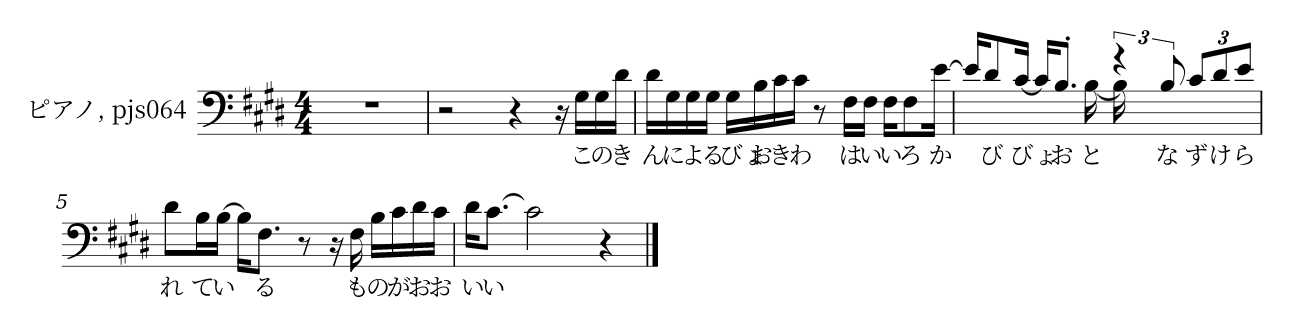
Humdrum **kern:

**kern	**text
*part1	*part1
*staff1	*staff1
*I"ピアノ, pjs064	*
*clefF4	*
*k[f#c#g#d#]	*
*M4/4	*
*MM100	*
=1	=1
1r	.
=2	=2
2r	.
4r	.
16r	.
!	!LO:LY:b
16G#\LL	こ
!	!LO:LY:b
16G#\	の
!	!LO:LY:b
16d#\JJ	き
=3	=3
!	!LO:LY:b
16d#\LL	ん
!	!LO:LY:b
16G#\	に
!	!LO:LY:b
16G#\	よ
!	!LO:LY:b
16G#\JJ	る
!	!LO:LY:b
16G#\LL	びょ
!	!LO:LY:b
16B\	お
!	!LO:LY:b
16c#\	き
!	!LO:LY:b
16c#\JJ	わ
8r	.
!	!LO:LY:b
16F#\LL	は
!	!LO:LY:b
16F#\JJ	い
!	!LO:LY:b
16F#\KL	い
!	!LO:LY:b
8F#\	ろ
!	!LO:LY:b
[16e\Jk	か
=4	=4
*^	*
16e/KL]	4..ryy	.
!	!	!LO:LY:b
8d#/	.	び
!	!	!LO:LY:b
[16c#/Jk	.	びょ
16c#/KL]	.	.
!	!	!LO:LY:b
8.B'/J	.	お
!	!	!LO:LY:b
.	[16B\	と
6r	16B\]	.
.	4..ryy	.
!	!	!LO:LY:b
12B/	.	な
*Xbrackettup	*	*
!	!	!LO:LY:b
12c#/L	.	ず
!	!	!LO:LY:b
12d#/	.	け
!	!	!LO:LY:b
12e/J	.	ら
*v	*v	*
!!LO:LB:g=z
=5	=5
!	!LO:LY:b
8d#\L	れ
!	!LO:LY:b
16B\L	て
!	!LO:LY:b
[16B\JJ	い
16B\KL]	.
!	!LO:LY:b
8.F#\J	る
8r	.
16r	.
!	!LO:LY:b
16F#\	も
!	!LO:LY:b
16B\LL	の
!	!LO:LY:b
16c#\	が
!	!LO:LY:b
16d#\	お
!	!LO:LY:b
16c#\JJ	お
=6	=6
!	!LO:LY:b
16d#\KL	い
!	!LO:LY:b
[8.c#\J	い
2c#\]	.
4r	.
==	==
*-	*-
